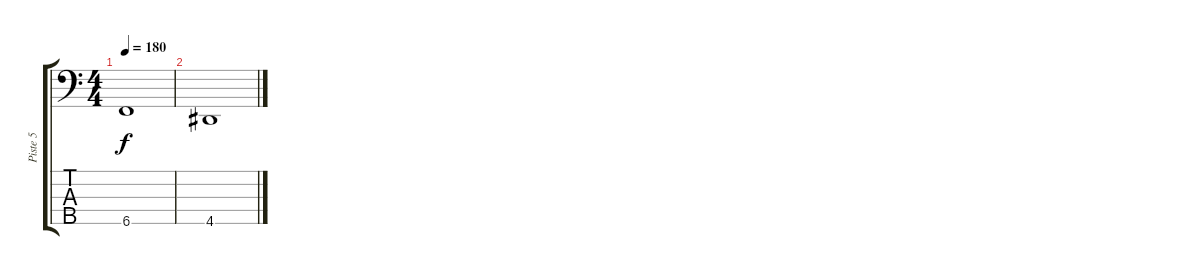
\track ("Piste 5" "Piste 5") {instrument electricbasspick}
\staff {score tabs}
\tuning (G2 D2 A1 E1 B0) {hide}
\ts (4 4)
\tempo 180
\clef f4
\ks c
6.5.1{dy f} |
4.5.1
